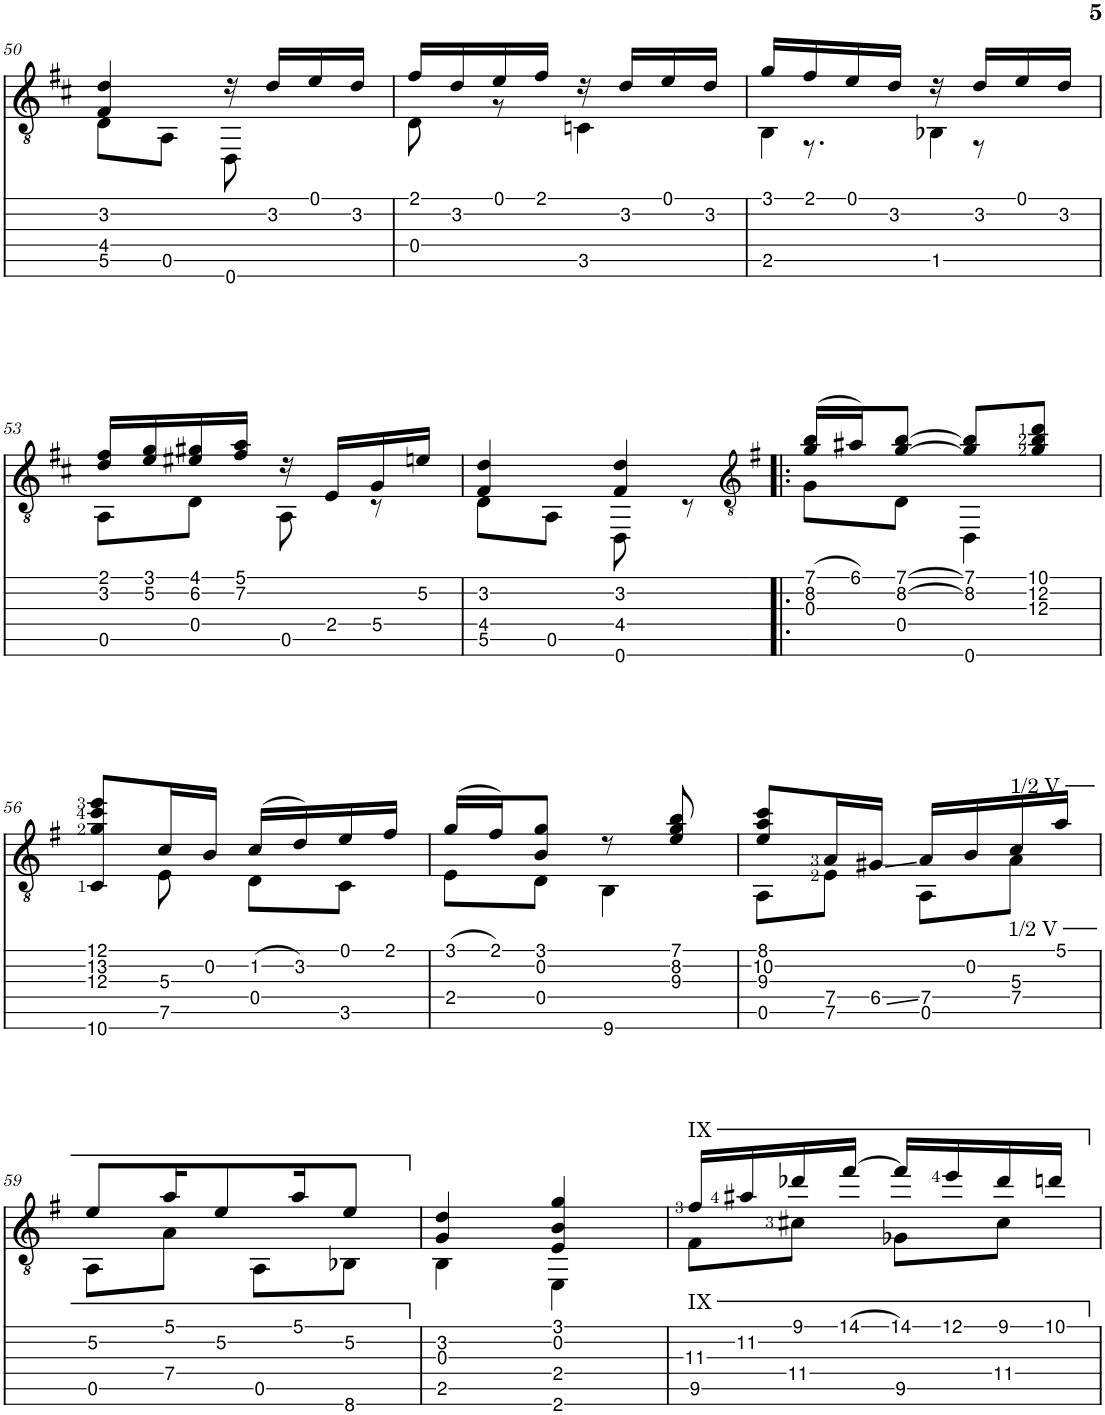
**kern	**kern
*part1	*part1
*staff2	*staff1
*I"Guitar	*
*I'Guit.	*
!!LO:PB:g=z
*	*clefGv2
*k[f#c#]	*k[f#c#]
*M2/4	*M2/4
=50	=50
*^	*^
4F# 4d	8D	4F#/ 4d/	8D\L
.	8AAL	.	8AA\J
16r	8DDJ	16r	8DD\
16dLL	.	16d/LL	.
16e	8ryy	16e/	8ryy
16dJJ	.	16d/JJ	.
=51	=51	=51	=51
16f#LL	8D	16f#/LL	8D\
16dJ	.	16d/	.
16eL	8r	16e/	8r
16f#JJ	.	16f#/JJ	.
16r	4C	16r	4Cn\
16dLL	.	16d/LL	.
16e	.	16e/	.
16dJJ	.	16d/JJ	.
=52	=52	=52	=52
*	*^	*	*^
16g#XLL	4BB	16ryy	16g/LL	4BB\	16ryy
16f#J	.	8.r	16f#/	.	8.r
16eL	.	.	16e/	.	.
16dJJ	.	.	16d/JJ	.	.
16r	4BB-	16ryy	16r	4BB-X\	16ryy
16dLL	.	8r	16d/LL	.	8r
16e	.	.	16e/	.	.
16dJJ	.	16ryy	16d/JJ	.	16ryy
*	*v	*v	*	*	*
*	*	*	*v	*v
!!LO:LB:g=z
=53	=53	=53	=53
16d\ 16f#\LL	8AAL	16d/ 16f#/LL	8AA\L
16e\ 16g\J	.	16e/ 16g/	.
16e#\ 16g#\L	8DJ	16e#X/ 16g#X/	8D\J
16f#\ 16a\JJ	.	16f#/ 16a/JJ	.
16r	8AA	16r	8AA\
16ELL	.	16E/LL	.
16G	8r	16G/	8r
16eJJ	.	16en/JJ	.
=54	=54	=54	=54
4F# 4d	8DL	4F#/ 4d/	8D\L
.	8AAJ	.	8AA\J
4F# 4d	8DD	4F#/ 4d/	8DD\
.	8r	.	8r
=55!|:	=55!|:	=55!|:	=55!|:
*clefGv2	*	*clefGv2	*
*k[f#]	*	*k[f#]	*
16g\ 16b\LL	8GL	((16g/ 16b/LL	8G\L
16a#J)	.	16a#X/J)	.
[8g\ [8b\J	8DJ	[8g/ [8b/J	8D\J
8g]\ 8b]\L	4DD	8g/] 8b/]L	4DD\
8g\ 8b\ 8dd\J	.	8g/ 8b/ 8dd/J	.
!!LO:LB:g=z	!!
=56	=56	=56	=56
8C/ 8g/ 8cc/ 8ee/L	8ryy	8C/ 8g/ 8cc/ 8ee/L	8ryy
16cL	8E	16c/L	8E\
16BJJ	.	16B/JJ	.
16cLL	8DL	(16c/LL	8D\L
16dJ	.	16d/)	.
16eL	8CJ	16e/	8C\J
16f#JJ	.	16f#/JJ	.
=57	=57	=57	=57
16gLL	8EL	(16g/LL	8E\L
16f#J	.	16f#/J)	.
8B\ 8g\J	8DJ	8B/ 8g/J	8D\J
8r	4BB	8r	4BB\
8e 8g 8b	.	8e/ 8g/ 8b/	.
=58	=58	=58	=58
8e\ 8a\ 8cc\L	8AAL	8e/ 8a/ 8cc/L	8AA\L
16AL	8EJ	16A/L	8E\J
16G#JJ	.	16G#X/JJ	.
16ALL	8AAL	16A/LL	8AA\L
16BJ	.	16B/	.
!	!	!LO:TX:a:t=1/2 V	!
!LO:TX:a:t=1/2 V	!	!	!
16cL	8AJ	16c/	8A\J
16aJJ	.	16a/JJ	.
!!LO:LB:g=z	!!
=59	=59	=59	=59
8eL	8AAL	8e/L	8AA\L
16aK	8AJ	16a/K	8A\J
8eJ	.	8e/	.
.	8AAL	.	8AA\L
16aKL	.	16a/K	.
8eJ	8BB-J	8e/J	8BB-X\J
=60	=60	=60	=60
4G 4d	4BB	4G/ 4d/	4BB\
4E 4B 4g	4EE	4E/ 4B/ 4g/	4EE\
=61	=61	=61	=61
!	!	!LO:TX:a:t=IX	!
!LO:TX:a:t=IX	!	!	!
16f#LL	8F#L	16f#/LL	8F#\L
16a#J	.	16a#X/	.
16dd-L	8c#J	16dd-X/	8c#X\J
[16ff#JJ	.	[16ff#/JJ	.
16ff#LL]	8G-L	16ff#/LL]	8G-X\L
16eeJ	.	16ee/	.
16dd-L	8c#J	16dd-/	8c#\J
16ddJJ	.	16ddn/JJ	.
*v	*v	*	*
*	*v	*v
=	=
*-	*-
